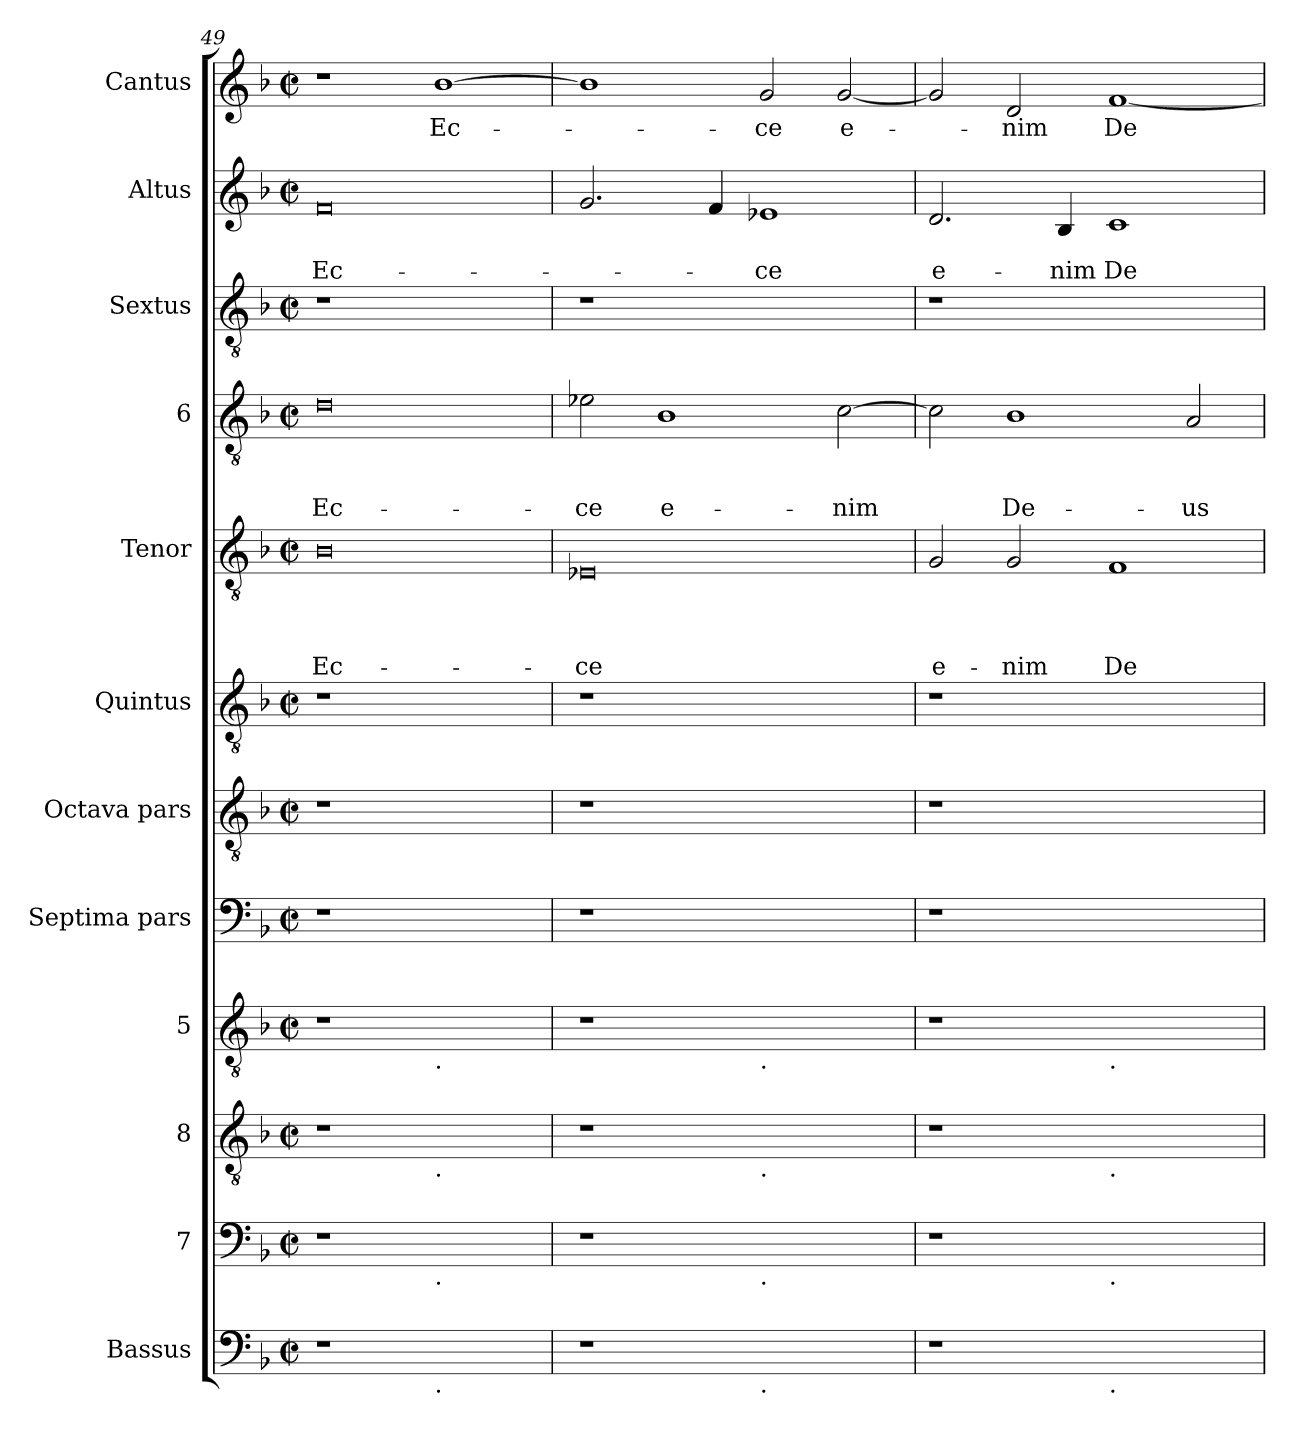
**kern	**kern	**kern	**kern	**kern	**kern	**kern	**kern	**text	**text	**text	**text	**kern	**text	**text	**text	**kern	**kern	**text	**text	**kern	**text
*part12	*part11	*part10	*part9	*part8	*part7	*part6	*part5	*part5	*part5	*part5	*part5	*part4	*part4	*part4	*part4	*part3	*part2	*part2	*part2	*part1	*part1
*staff12	*staff11	*staff10	*staff9	*staff8	*staff7	*staff6	*staff5	*staff5	*staff5	*staff5	*staff5	*staff4	*staff4	*staff4	*staff4	*staff3	*staff2	*staff2	*staff2	*staff1	*staff1
*I"Bassus	*I"7	*I"8	*I"5	*I"Septima pars	*I"Octava pars	*I"Quintus	*I"Tenor	*	*	*	*	*I"6	*	*	*	*I"Sextus	*I"Altus	*	*	*I"Cantus	*
*I'B.	*	*	*	*	*	*	*I'T.	*	*	*	*	*	*	*	*	*	*I'A.	*	*	*I'C.	*
!!LO:PB:g=z
*clefF4	*clefF4	*clefGv2	*clefGv2	*clefF4	*clefGv2	*clefGv2	*clefGv2	*	*	*	*	*clefGv2	*	*	*	*clefGv2	*clefG2	*	*	*clefG2	*
*k[b-]	*k[b-]	*k[b-]	*k[b-]	*k[b-]	*k[b-]	*k[b-]	*k[b-]	*	*	*	*	*k[b-]	*	*	*	*k[b-]	*k[b-]	*	*	*k[b-]	*
*F:	*F:	*F:	*F:	*F:	*F:	*F:	*F:	*	*	*	*	*F:	*	*	*	*F:	*F:	*	*	*F:	*
*M2/2	*M2/2	*M2/2	*M2/2	*M2/2	*M2/2	*M2/2	*M2/2	*	*	*	*	*M2/2	*	*	*	*M2/2	*M2/2	*	*	*M2/2	*
*met(c|)	*met(c|)	*met(c|)	*met(c|)	*met(c|)	*met(c|)	*met(c|)	*met(c|)	*	*	*	*	*met(c|)	*	*	*	*met(c|)	*met(c|)	*	*	*met(c|)	*
=49	=49	=49	=49	=49	=49	=49	=49	=49	=49	=49	=49	=49	=49	=49	=49	=49	=49	=49	=49	=49	=49
!	!	!	!	!	!	!	!	!	!	!	!LO:LY:b	!	!	!	!LO:LY:b	!	!	!	!LO:LY:b	!	!
1r	1r	1r	1r	1r	1r	1r	0B-	.	.	.	Ec-	0d	.	.	Ec-	1r	0f	.	Ec-	1r	.
!	!	!	!LO:TX:b:t=.	!	!	!	!	!	!	!	!	!	!	!	!	!	!	!	!	!	!
!	!	!LO:TX:b:t=.	!	!	!	!	!	!	!	!	!	!	!	!	!	!	!	!	!	!	!
!	!LO:TX:b:t=.	!	!	!	!	!	!	!	!	!	!	!	!	!	!	!	!	!	!	!	!
!LO:TX:b:t=.	!	!	!	!	!	!	!	!	!	!	!	!	!	!	!	!	!	!	!	!	!
!	!	!	!	!	!	!	!	!	!	!	!	!	!	!	!	!	!	!	!	!	!LO:LY:b
1ryy	1ryy	1ryy	1ryy	1ryy	1ryy	1ryy	.	.	.	.	.	.	.	.	.	1ryy	.	.	.	[>1b-	Ec-
=50	=50	=50	=50	=50	=50	=50	=50	=50	=50	=50	=50	=50	=50	=50	=50	=50	=50	=50	=50	=50	=50
!	!	!	!	!	!	!	!	!	!	!	!LO:LY:b	!	!	!	!LO:LY:b	!	!	!	!	!	!
1r	1r	1r	1r	1r	1r	1r	0E-X	.	.	.	-ce	2e-X\	.	.	-ce	1r	2.g/	.	.	1b-]	.
!	!	!	!	!	!	!	!	!	!	!	!	!	!	!	!LO:LY:b	!	!	!	!	!	!
.	.	.	.	.	.	.	.	.	.	.	.	1B-	.	.	e-	.	.	.	.	.	.
.	.	.	.	.	.	.	.	.	.	.	.	.	.	.	.	.	4f/	.	.	.	.
!	!	!	!LO:TX:b:t=.	!	!	!	!	!	!	!	!	!	!	!	!	!	!	!	!	!	!
!	!	!LO:TX:b:t=.	!	!	!	!	!	!	!	!	!	!	!	!	!	!	!	!	!	!	!
!	!LO:TX:b:t=.	!	!	!	!	!	!	!	!	!	!	!	!	!	!	!	!	!	!	!	!
!LO:TX:b:t=.	!	!	!	!	!	!	!	!	!	!	!	!	!	!	!	!	!	!	!	!	!
!	!	!	!	!	!	!	!	!	!	!	!	!	!	!	!	!	!	!	!LO:LY:b	!	!LO:LY:b
1ryy	1ryy	1ryy	1ryy	1ryy	1ryy	1ryy	.	.	.	.	.	.	.	.	.	1ryy	1e-X	.	-ce	2g/	-ce
!	!	!	!	!	!	!	!	!	!	!	!	!	!	!	!LO:LY:b	!	!	!	!	!	!LO:LY:b
.	.	.	.	.	.	.	.	.	.	.	.	[>2c\	.	.	-nim	.	.	.	.	[<2g/	e-
=51	=51	=51	=51	=51	=51	=51	=51	=51	=51	=51	=51	=51	=51	=51	=51	=51	=51	=51	=51	=51	=51
!	!	!	!	!	!	!	!	!	!	!	!LO:LY:b	!	!	!	!	!	!	!	!LO:LY:b	!	!
1r	1r	1r	1r	1r	1r	1r	2G/	.	.	.	e-	2c\]	.	.	.	1r	2.d/	.	e-	2g/]	.
!	!	!	!	!	!	!	!	!	!	!	!LO:LY:b	!	!	!	!LO:LY:b	!	!	!	!	!	!LO:LY:b
.	.	.	.	.	.	.	2G/	.	.	.	-nim	1B-	.	.	De-	.	.	.	.	2d/	-nim
!	!	!	!	!	!	!	!	!	!	!	!	!	!	!	!	!	!	!	!LO:LY:b	!	!
.	.	.	.	.	.	.	.	.	.	.	.	.	.	.	.	.	4B-/	.	-nim	.	.
!	!	!	!LO:TX:b:t=.	!	!	!	!	!	!	!	!	!	!	!	!	!	!	!	!	!	!
!	!	!LO:TX:b:t=.	!	!	!	!	!	!	!	!	!	!	!	!	!	!	!	!	!	!	!
!	!LO:TX:b:t=.	!	!	!	!	!	!	!	!	!	!	!	!	!	!	!	!	!	!	!	!
!LO:TX:b:t=.	!	!	!	!	!	!	!	!	!	!	!	!	!	!	!	!	!	!	!	!	!
!	!	!	!	!	!	!	!	!	!	!	!LO:LY:b	!	!	!	!	!	!	!	!LO:LY:b	!	!LO:LY:b
1ryy	1ryy	1ryy	1ryy	1ryy	1ryy	1ryy	1F	.	.	.	De-	.	.	.	.	1ryy	1c	.	De-	[<1f	De-
!	!	!	!	!	!	!	!	!	!	!	!	!	!	!	!LO:LY:b	!	!	!	!	!	!
.	.	.	.	.	.	.	.	.	.	.	.	2A/	.	.	-us	.	.	.	.	.	.
=	=	=	=	=	=	=	=	=	=	=	=	=	=	=	=	=	=	=	=	=	=
*-	*-	*-	*-	*-	*-	*-	*-	*-	*-	*-	*-	*-	*-	*-	*-	*-	*-	*-	*-	*-	*-
